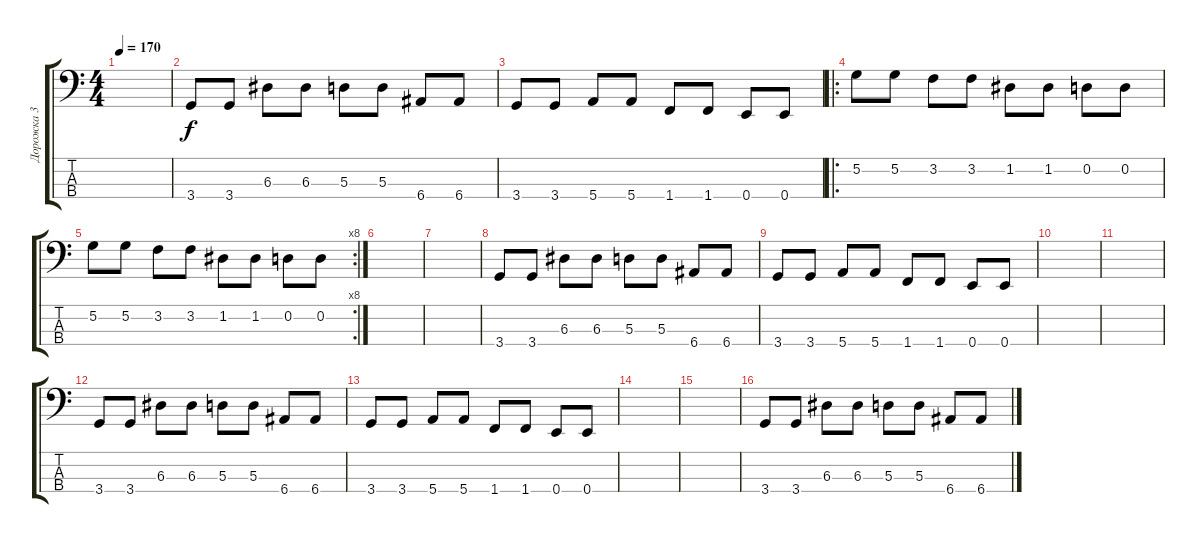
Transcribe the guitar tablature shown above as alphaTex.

\track ("Дорожка 3" "Дорожка 3") {instrument electricbassfinger bank 25}
\staff {score tabs}
\tuning (G2 D2 A1 E1) {hide}
\ts (4 4)
\tempo 170
\clef f4
\ks c
|
3.4.8 3.4.8 6.3.8 6.3.8 5.3.8 5.3.8 6.4.8 6.4.8 |
3.4.8 3.4.8 5.4.8 5.4.8 1.4.8 1.4.8 0.4.8 0.4.8 |
\ro
5.2.8 5.2.8 3.2.8 3.2.8 1.2.8 1.2.8 0.2.8 0.2.8 |
\rc 8
5.2.8 5.2.8 3.2.8 3.2.8 1.2.8 1.2.8 0.2.8 0.2.8 |
|
|
3.4.8 3.4.8 6.3.8 6.3.8 5.3.8 5.3.8 6.4.8 6.4.8 |
3.4.8 3.4.8 5.4.8 5.4.8 1.4.8 1.4.8 0.4.8 0.4.8 |
|
|
3.4.8 3.4.8 6.3.8 6.3.8 5.3.8 5.3.8 6.4.8 6.4.8 |
3.4.8 3.4.8 5.4.8 5.4.8 1.4.8 1.4.8 0.4.8 0.4.8 |
|
|
3.4.8 3.4.8 6.3.8 6.3.8 5.3.8 5.3.8 6.4.8 6.4.8
